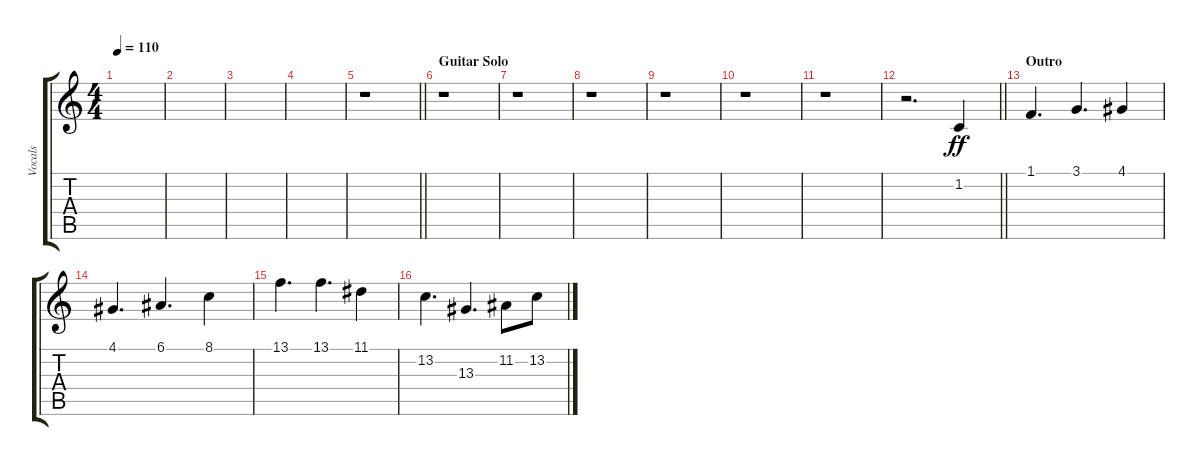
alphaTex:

\track ("Vocals" "Vocals") {instrument piccolo}
\staff {score tabs}
\tuning (E4 B3 G3 D3 A2 E2) {hide}
\ts (4 4)
\tempo 110
\clef g2
\ks c
|
|
|
|
\barLineRight lightlight
r.1 |
\section ("" "Guitar Solo")
r.1 |
r.1 |
r.1 |
r.1 |
r.1 |
r.1 |
\barLineRight lightlight
r.2{d} 1.2.4{dy ff} |
\section ("" "Outro")
1.1.4{d} 3.1.4{d} 4.1.4 |
4.1.4{d} 6.1.4{d} 8.1.4 |
13.1.4{d} 13.1.4{d} 11.1.4 |
13.2.4{d} 13.3.4{d} 11.2.8 13.2.8
